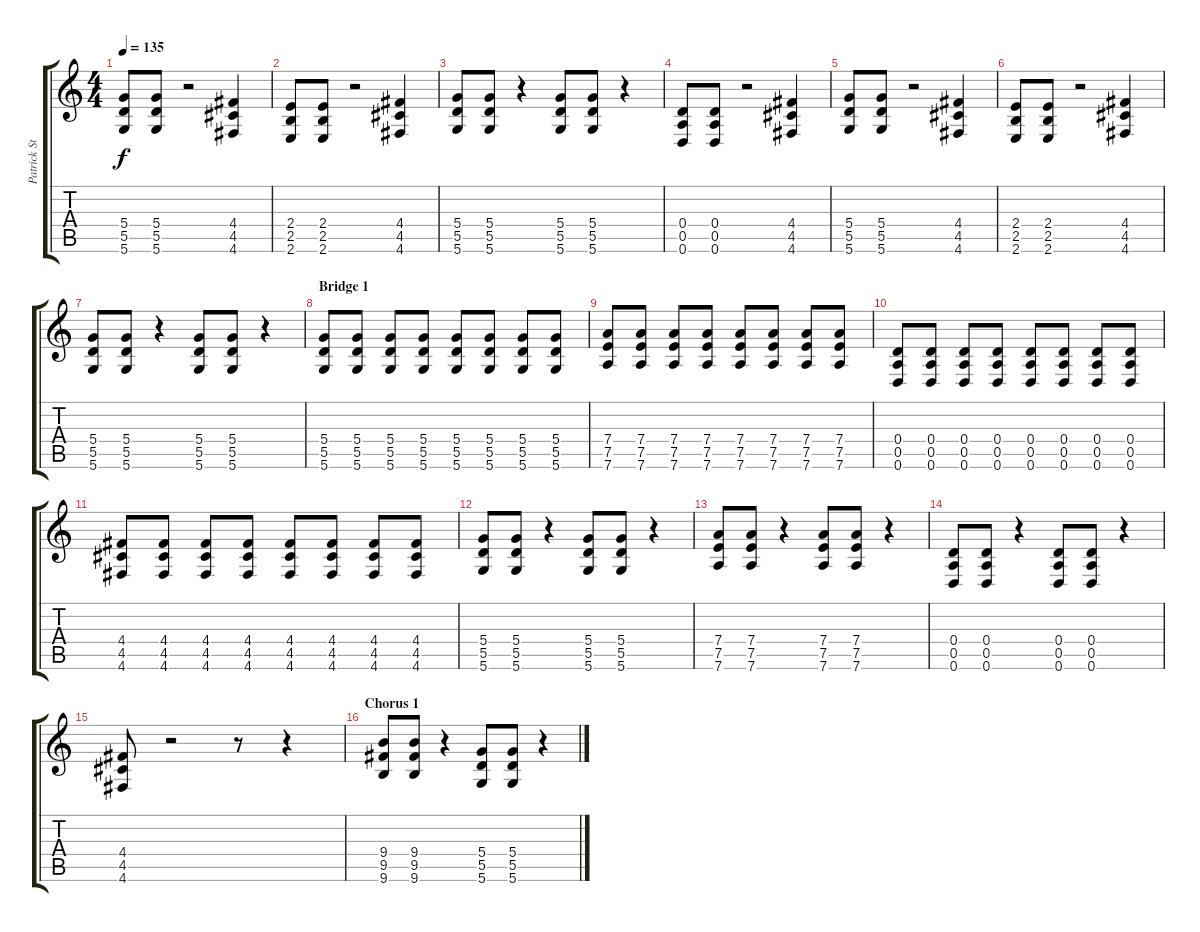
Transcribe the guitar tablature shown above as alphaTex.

\track ("Patrick Stumph (Rythmn Guitar)" "Patrick St") {instrument overdrivenguitar}
\staff {score tabs}
\tuning (E4 B3 G3 D3 A2 D2) {hide}
\ts (4 4)
\tempo 135
\clef g2
\ks c
(5.4 5.5 5.6).8{dy f} (5.4 5.5 5.6).8 r.2 (4.4 4.5 4.6).4 |
(2.4 2.5 2.6).8 (2.4 2.5 2.6).8 r.2 (4.4 4.5 4.6).4 |
(5.4 5.5 5.6).8 (5.4 5.5 5.6).8 r.4 (5.4 5.5 5.6).8 (5.4 5.5 5.6).8 r.4 |
(0.4 0.5 0.6).8 (0.4 0.5 0.6).8 r.2 (4.4 4.5 4.6).4 |
(5.4 5.5 5.6).8 (5.4 5.5 5.6).8 r.2 (4.4 4.5 4.6).4 |
(2.4 2.5 2.6).8 (2.4 2.5 2.6).8 r.2 (4.4 4.5 4.6).4 |
(5.4 5.5 5.6).8 (5.4 5.5 5.6).8 r.4 (5.4 5.5 5.6).8 (5.4 5.5 5.6).8 r.4 |
\section ("" "Bridge 1")
(5.4 5.5 5.6).8 (5.4 5.5 5.6).8 (5.4 5.5 5.6).8 (5.4 5.5 5.6).8 (5.4 5.5 5.6).8 (5.4 5.5 5.6).8 (5.4 5.5 5.6).8 (5.4 5.5 5.6).8 |
(7.4 7.5 7.6).8 (7.4 7.5 7.6).8 (7.4 7.5 7.6).8 (7.4 7.5 7.6).8 (7.4 7.5 7.6).8 (7.4 7.5 7.6).8 (7.4 7.5 7.6).8 (7.4 7.5 7.6).8 |
(0.4 0.5 0.6).8 (0.4 0.5 0.6).8 (0.4 0.5 0.6).8 (0.4 0.5 0.6).8 (0.4 0.5 0.6).8 (0.4 0.5 0.6).8 (0.4 0.5 0.6).8 (0.4 0.5 0.6).8 |
(4.4 4.5 4.6).8 (4.4 4.5 4.6).8 (4.4 4.5 4.6).8 (4.4 4.5 4.6).8 (4.4 4.5 4.6).8 (4.4 4.5 4.6).8 (4.4 4.5 4.6).8 (4.4 4.5 4.6).8 |
(5.4 5.5 5.6).8 (5.4 5.5 5.6).8 r.4 (5.4 5.5 5.6).8 (5.4 5.5 5.6).8 r.4 |
(7.4 7.5 7.6).8 (7.4 7.5 7.6).8 r.4 (7.4 7.5 7.6).8 (7.4 7.5 7.6).8 r.4 |
(0.4 0.5 0.6).8 (0.4 0.5 0.6).8 r.4 (0.4 0.5 0.6).8 (0.4 0.5 0.6).8 r.4 |
(4.4 4.5 4.6).8 r.2 r.8 r.4 |
\section ("" "Chorus 1")
(9.4 9.5 9.6).8 (9.4 9.5 9.6).8 r.4 (5.4 5.5 5.6).8 (5.4 5.5 5.6).8 r.4
